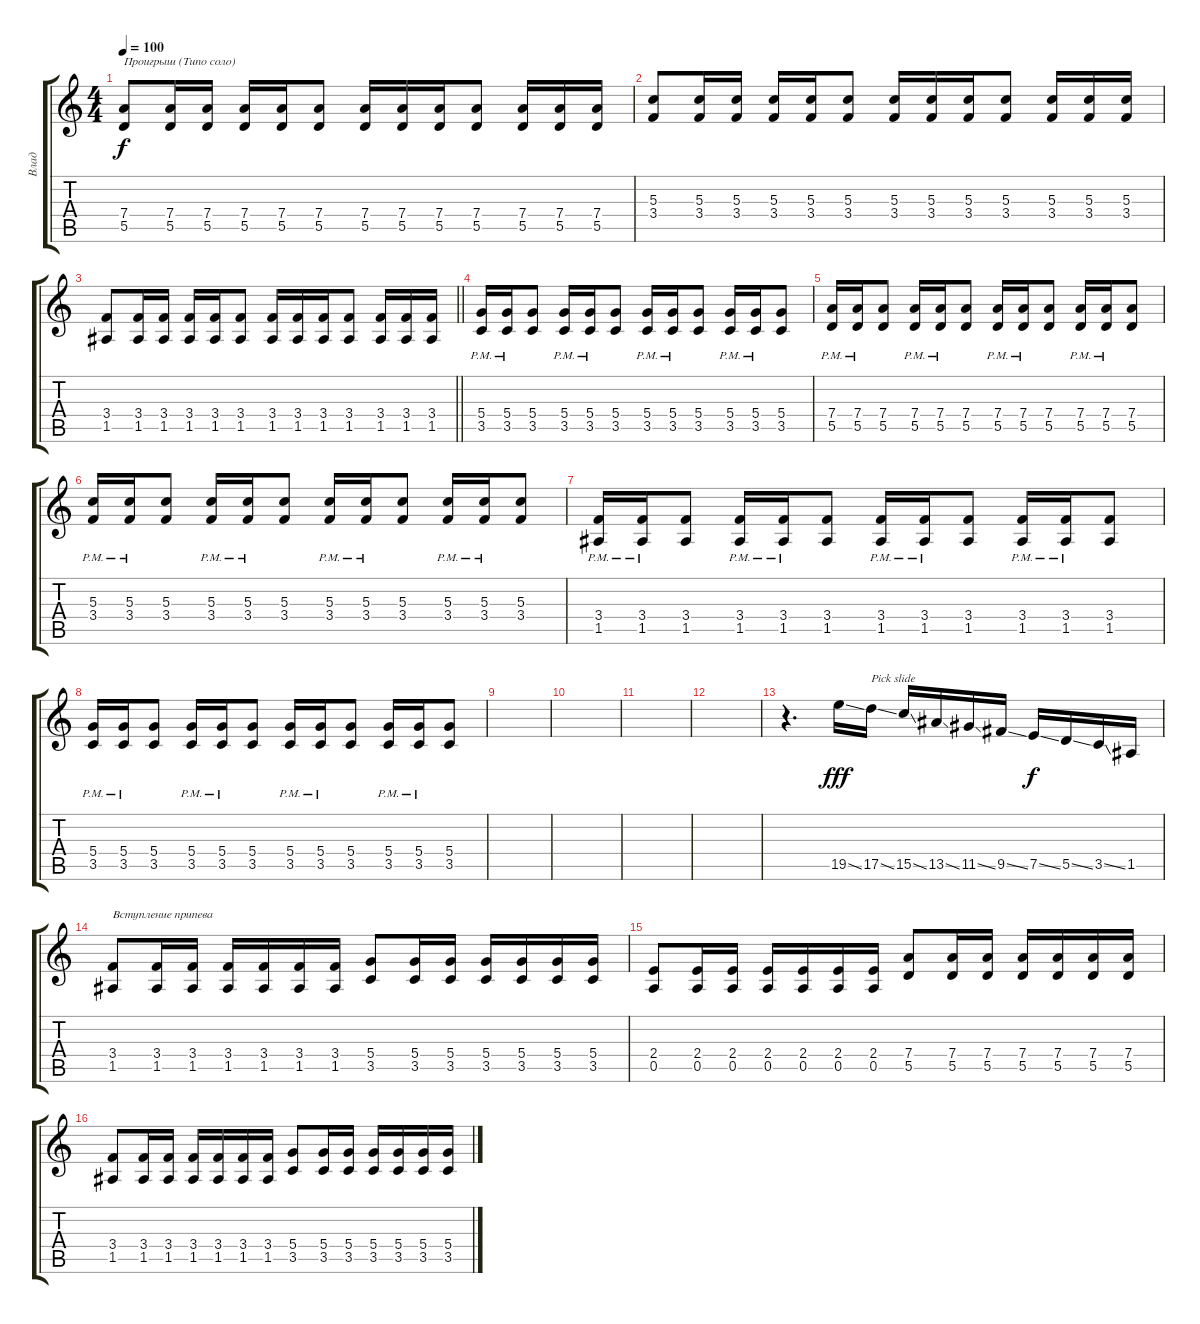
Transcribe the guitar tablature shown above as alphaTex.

\track ("Влад" "Влад") {instrument distortionguitar}
\staff {score tabs}
\tuning (E4 B3 G3 D3 A2 E2) {hide}
\ts (4 4)
\tempo 100
\clef g2
\ks c
(7.4 5.5).8{txt "Проигрыш (Типо соло)" dy f} (7.4 5.5).16 (7.4 5.5).16 (7.4 5.5).16 (7.4 5.5).16 (7.4 5.5).8 (7.4 5.5).16 (7.4 5.5).16 (7.4 5.5).16 (7.4 5.5).8 (7.4 5.5).16 (7.4 5.5).16 (7.4 5.5).16 |
(5.3 3.4).8 (5.3 3.4).16 (5.3 3.4).16 (5.3 3.4).16 (5.3 3.4).16 (5.3 3.4).8 (5.3 3.4).16 (5.3 3.4).16 (5.3 3.4).16 (5.3 3.4).8 (5.3 3.4).16 (5.3 3.4).16 (5.3 3.4).16 |
\barLineRight lightlight
(3.4 1.5).8 (3.4 1.5).16 (3.4 1.5).16 (3.4 1.5).16 (3.4 1.5).16 (3.4 1.5).8 (3.4 1.5).16 (3.4 1.5).16 (3.4 1.5).16 (3.4 1.5).8 (3.4 1.5).16 (3.4 1.5).16 (3.4 1.5).16 |
(5.4{pm} 3.5{pm}).16 (5.4{pm} 3.5{pm}).16 (5.4 3.5).8 (5.4{pm} 3.5{pm}).16 (5.4{pm} 3.5{pm}).16 (5.4 3.5).8 (5.4{pm} 3.5{pm}).16 (5.4{pm} 3.5{pm}).16 (5.4 3.5).8 (5.4{pm} 3.5{pm}).16 (5.4{pm} 3.5{pm}).16 (5.4 3.5).8 |
(7.4{pm} 5.5{pm}).16 (7.4{pm} 5.5{pm}).16 (7.4 5.5).8 (7.4{pm} 5.5{pm}).16 (7.4{pm} 5.5{pm}).16 (7.4 5.5).8 (7.4{pm} 5.5{pm}).16 (7.4{pm} 5.5{pm}).16 (7.4 5.5).8 (7.4{pm} 5.5{pm}).16 (7.4{pm} 5.5{pm}).16 (7.4 5.5).8 |
(5.3 3.4{pm}).16 (5.3 3.4{pm}).16 (5.3 3.4).8 (5.3 3.4{pm}).16 (5.3 3.4{pm}).16 (5.3 3.4).8 (5.3 3.4{pm}).16 (5.3 3.4{pm}).16 (5.3 3.4).8 (5.3 3.4{pm}).16 (5.3 3.4{pm}).16 (5.3 3.4).8 |
(3.4{pm} 1.5{pm}).16 (3.4{pm} 1.5{pm}).16 (3.4 1.5).8 (3.4{pm} 1.5{pm}).16 (3.4{pm} 1.5{pm}).16 (3.4 1.5).8 (3.4{pm} 1.5{pm}).16 (3.4{pm} 1.5{pm}).16 (3.4 1.5).8 (3.4{pm} 1.5{pm}).16 (3.4{pm} 1.5{pm}).16 (3.4 1.5).8 |
(5.4{pm} 3.5{pm}).16 (5.4{pm} 3.5{pm}).16 (5.4 3.5).8 (5.4{pm} 3.5{pm}).16 (5.4{pm} 3.5{pm}).16 (5.4 3.5).8 (5.4{pm} 3.5{pm}).16 (5.4{pm} 3.5{pm}).16 (5.4 3.5).8 (5.4{pm} 3.5{pm}).16 (5.4{pm} 3.5{pm}).16 (5.4 3.5).8 |
|
|
|
|
r.4{d} 19.5{ss}.16{dy fff} 17.5{ss}.16{txt "Pick slide"} 15.5{ss}.16 13.5{ss}.16 11.5{ss}.16 9.5{ss}.16 7.5{ss}.16{dy f} 5.5{ss}.16 3.5{ss}.16 1.5.16 |
(3.4 1.5).8{txt "Вступление припева"} (3.4 1.5).16 (3.4 1.5).16 (3.4 1.5).16 (3.4 1.5).16 (3.4 1.5).16 (3.4 1.5).16 (5.4 3.5).8 (5.4 3.5).16 (5.4 3.5).16 (5.4 3.5).16 (5.4 3.5).16 (5.4 3.5).16 (5.4 3.5).16 |
(2.4 0.5).8 (2.4 0.5).16 (2.4 0.5).16 (2.4 0.5).16 (2.4 0.5).16 (2.4 0.5).16 (2.4 0.5).16 (7.4 5.5).8 (7.4 5.5).16 (7.4 5.5).16 (7.4 5.5).16 (7.4 5.5).16 (7.4 5.5).16 (7.4 5.5).16 |
(3.4 1.5).8 (3.4 1.5).16 (3.4 1.5).16 (3.4 1.5).16 (3.4 1.5).16 (3.4 1.5).16 (3.4 1.5).16 (5.4 3.5).8 (5.4 3.5).16 (5.4 3.5).16 (5.4 3.5).16 (5.4 3.5).16 (5.4 3.5).16 (5.4 3.5).16
